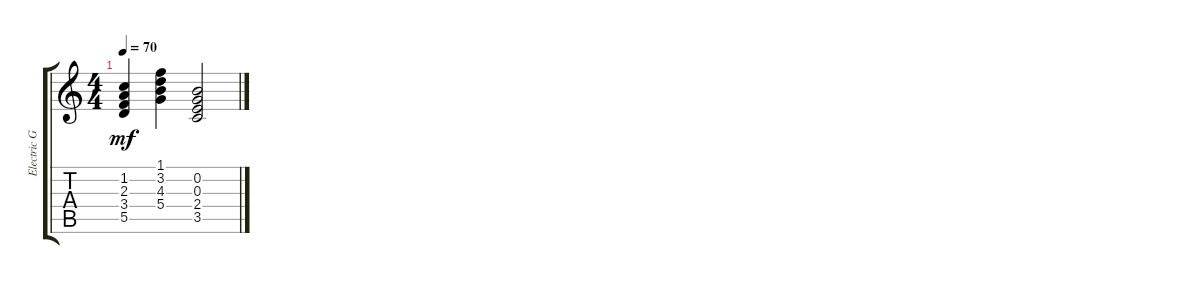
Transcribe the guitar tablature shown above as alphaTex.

\track ("Electric Guitar" "Electric G") {instrument electricguitarclean}
\staff {score tabs}
\tuning (E4 B3 G3 D3 A2 E2) {hide}
\ts (4 4)
\tempo 70
\clef g2
\ks c
(1.2 2.3 3.4 5.5).4{dy mf instrument electricguitarclean} (1.1 3.2 4.3 5.4).4 (0.2 0.3 2.4 3.5).2
